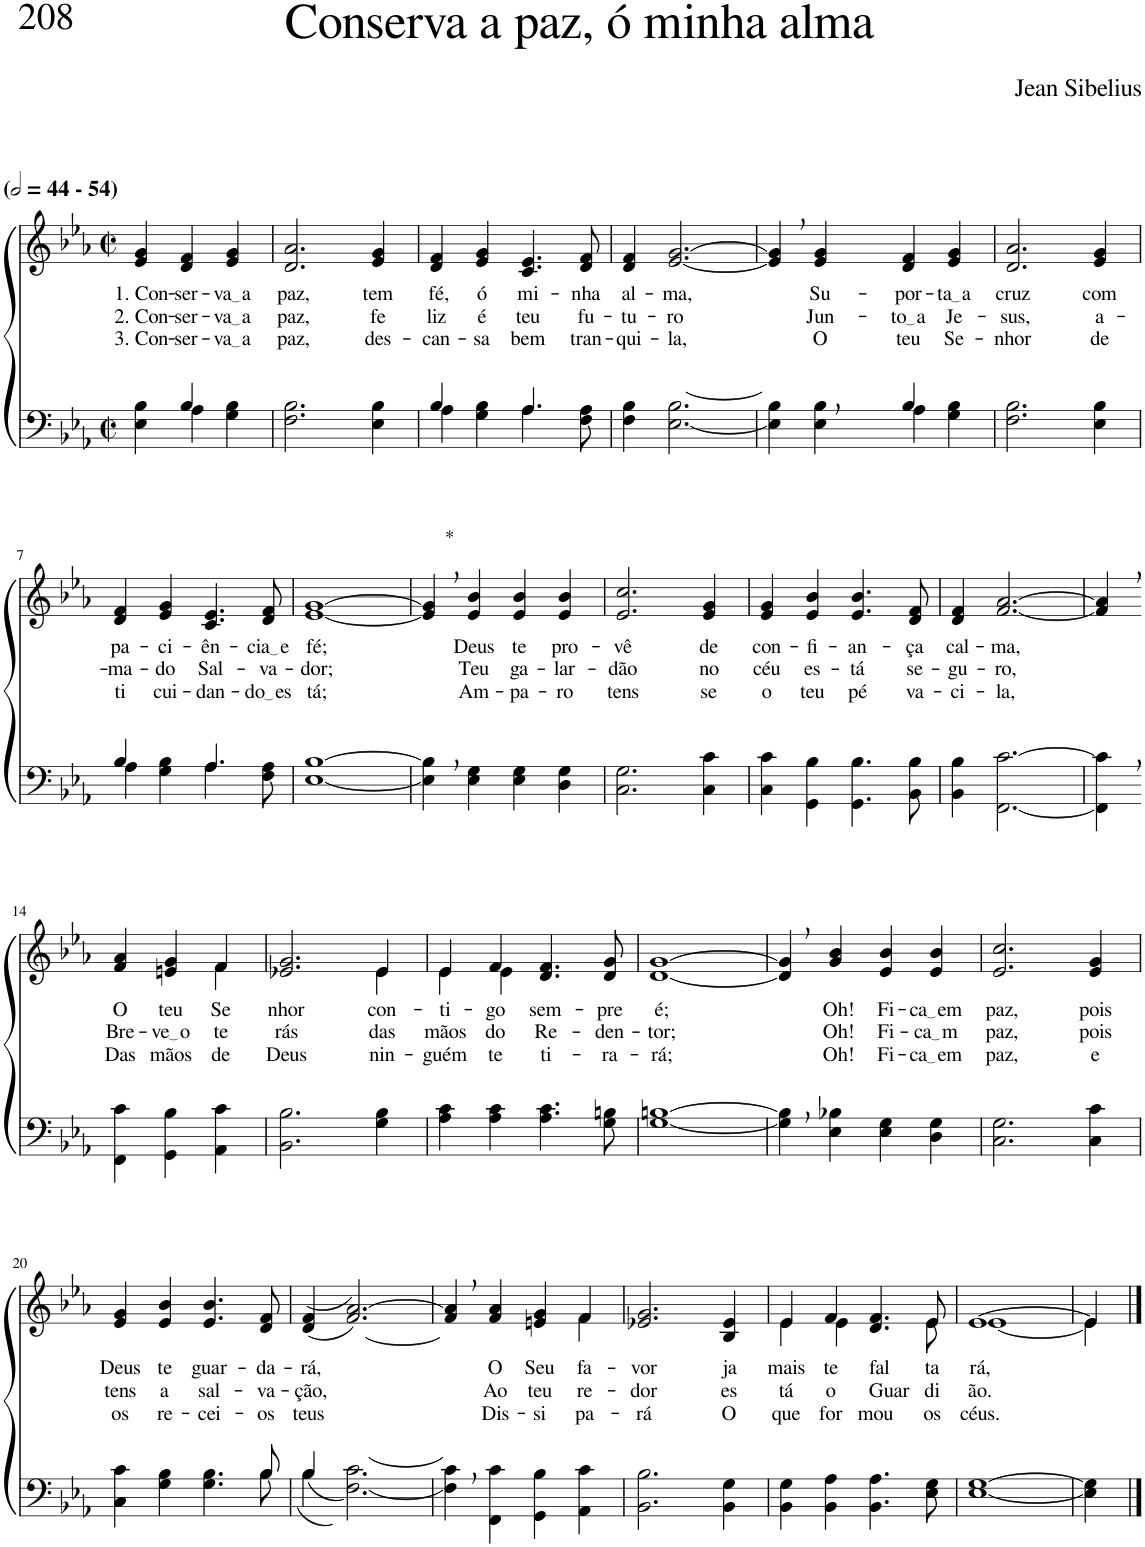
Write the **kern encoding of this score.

**kern	**kern	**text	**text	**text
*part2	*part1	*part1	*part1	*part1
*staff2	*staff1	*staff1	*staff1	*staff1
*I"Parte III e IV	*I"Parte I e II	*	*	*
*clefF4	*clefG2	*	*	*
*Trd-1c-2	*Trd-1c-2	*	*	*
*k[b-e-a-]	*k[b-e-a-]	*	*	*
*M2/2	*M2/2	*	*	*
*met(c|)	*met(c|)	*	*	*
*MM88	*MM88	*	*	*
=1	=1	=1	=1	=1
*^	*	*	*	*
!	!	!LO:TX:a:B:t=(	!	!	!
!	!	!LO:TX:a:B:t=- 54)	!	!	!
!	!	!	!LO:LY:b	!LO:LY:b	!LO:LY:b
4ryy	4E-\ 4B-\	4e-/ 4g/	1. Con-	2. Con-	3. Con-
!	!	!	!LO:LY:b	!LO:LY:b	!LO:LY:b
4B-/	4A-\	4d/ 4f/	-ser-	-ser-	-ser-
!	!	!	!LO:LY:b	!LO:LY:b	!LO:LY:b
4ryy	4G\ 4B-\	4e-/ 4g/	va a	va a	va a
=2	=2	=2	=2	=2	=2
!	!	!	!LO:LY:b	!LO:LY:b	!LO:LY:b
*v	*v	*	*	*	*
2.F\ 2.B-\	2.d/ 2.a-/	paz,	paz,	paz,
!	!	!LO:LY:b	!LO:LY:b	!LO:LY:b
4E-\ 4B-\	4e-/ 4g/	tem	fe	des-
=3	=3	=3	=3	=3
*^	*	*	*	*
!	!	!	!LO:LY:b	!LO:LY:b	!LO:LY:b
4B-/	4A-\	4d/ 4f/	fé,	liz	-can-
!	!	!	!LO:LY:b	!LO:LY:b	!LO:LY:b
4ryy	4G\ 4B-\	4e-/ 4g/	ó	é	-sa
!	!	!	!LO:LY:b	!LO:LY:b	!LO:LY:b
4.A-/	4.A-\	4.c/ 4.e-/	mi-	teu	bem
!	!	!	!LO:LY:b	!LO:LY:b	!LO:LY:b
8ryy	8F\ 8A-\	8d/ 8f/	-nha	fu-	tran-
=4	=4	=4	=4	=4	=4
!	!	!	!LO:LY:b	!LO:LY:b	!LO:LY:b
*v	*v	*	*	*	*
4F\ 4B-\	4d/ 4f/	al-	-tu-	-qui-
!	!	!LO:LY:b	!LO:LY:b	!LO:LY:b
[2.E-\ [2.B-\	[2.e-/ [2.g/	-ma,	-ro	-la,
=5	=5	=5	=5	=5
*^	*	*	*	*
2ryy	4E-\] 4B-\]	4e-/], 4g/],	.	.	.
!	!	!	!LO:LY:b	!LO:LY:b	!LO:LY:b
.	4E-\ 4B-\	4e-/ 4g/	Su-	Jun-	O
!	!	!	!LO:LY:b	!LO:LY:b	!LO:LY:b
4B-/	4A-\	4d/ 4f/	-por-	to a	teu
!	!	!	!LO:LY:b	!LO:LY:b	!LO:LY:b
4ryy	4G\ 4B-\	4e-/ 4g/	ta a	Je-	Se-
=6	=6	=6	=6	=6	=6
!	!	!	!LO:LY:b	!LO:LY:b	!LO:LY:b
*v	*v	*	*	*	*
2.F\ 2.B-\	2.d/ 2.a-/	cruz	-sus,	-nhor
!	!	!LO:LY:b	!LO:LY:b	!LO:LY:b
4E-\ 4B-\	4e-/ 4g/	com	a-	de
!!LO:LB:g=z
=7	=7	=7	=7	=7
*^	*	*	*	*
!	!	!	!LO:LY:b	!LO:LY:b	!LO:LY:b
4B-/	4A-\	4d/ 4f/	pa-	-ma-	ti
!	!	!	!LO:LY:b	!LO:LY:b	!LO:LY:b
4ryy	4G\ 4B-\	4e-/ 4g/	-ci-	-do	cui-
!	!	!	!LO:LY:b	!LO:LY:b	!LO:LY:b
4.A-/	4.A-\	4.c/ 4.e-/	-ên-	Sal-	-dan-
!	!	!	!LO:LY:b	!LO:LY:b	!LO:LY:b
8ryy	8F\ 8A-\	8d/ 8f/	cia e	-va-	do es
=8	=8	=8	=8	=8	=8
!	!	!	!LO:LY:b	!LO:LY:b	!LO:LY:b
*v	*v	*	*	*	*
[1E- [1B-	[1e- [1g	fé;	-dor;	tá;
=9	=9	=9	=9	=9
!	!LO:TX:a:t=*	!	!	!
4E-\], 4B-\],	4e-/], 4g/],	.	.	.
!	!	!LO:LY:b	!LO:LY:b	!LO:LY:b
4E-\ 4G\	4e-/ 4b-/	Deus	Teu	Am-
!	!	!LO:LY:b	!LO:LY:b	!LO:LY:b
4E-\ 4G\	4e-/ 4b-/	te	ga-	-pa-
!	!	!LO:LY:b	!LO:LY:b	!LO:LY:b
4D\ 4G\	4e-/ 4b-/	pro-	-lar-	-ro
=10	=10	=10	=10	=10
!	!	!LO:LY:b	!LO:LY:b	!LO:LY:b
2.C\ 2.G\	2.e-/ 2.cc/	-vê	-dão	tens
!	!	!LO:LY:b	!LO:LY:b	!LO:LY:b
4C\ 4c\	4e-/ 4g/	de	no	se
=11	=11	=11	=11	=11
!	!	!LO:LY:b	!LO:LY:b	!LO:LY:b
4C\ 4c\	4e-/ 4g/	con-	céu	o
!	!	!LO:LY:b	!LO:LY:b	!LO:LY:b
4GG\ 4B-\	4e-/ 4b-/	-fi-	es-	teu
!	!	!LO:LY:b	!LO:LY:b	!LO:LY:b
4.GG\ 4.B-\	4.e-/ 4.b-/	-an-	-tá	pé
!	!	!LO:LY:b	!LO:LY:b	!LO:LY:b
8BB-\ 8B-\	8d/ 8f/	-ça	se-	va-
=12	=12	=12	=12	=12
!	!	!LO:LY:b	!LO:LY:b	!LO:LY:b
4BB-\ 4B-\	4d/ 4f/	cal-	-gu-	-ci-
!	!	!LO:LY:b	!LO:LY:b	!LO:LY:b
[2.FF\ [2.c\	[2.f/ [2.a-/	-ma,	-ro,	-la,
=13	=13	=13	=13	=13
4FF\], 4c\],	4f/], 4a-/],	.	.	.
!!LO:LB:g=z
=14-	=14-	=14-	=14-	=14-
!	!	!LO:LY:b	!LO:LY:b	!LO:LY:b
*	*^	*	*	*
4FF\ 4c\	4f/ 4a-/	2ryy	O	Bre-	Das
!	!	!	!LO:LY:b	!LO:LY:b	!LO:LY:b
4GG\ 4B-\	4en/ 4g/	.	teu	ve o	mãos
!	!	!	!LO:LY:b	!LO:LY:b	!LO:LY:b
4AA-\ 4c\	4f/	4f\	Se-	te-	de
=15	=15	=15	=15	=15	=15
!	!	!	!LO:LY:b	!LO:LY:b	!LO:LY:b
2.BB-\ 2.B-\	2.e-X/ 2.g/	2.ryy	-nhor	-rás	Deus
!	!	!	!LO:LY:b	!LO:LY:b	!LO:LY:b
4G\ 4B-\	4e-/	4e-\	con-	das	nin-
=16	=16	=16	=16	=16	=16
!	!	!	!LO:LY:b	!LO:LY:b	!LO:LY:b
4A-\ 4c\	4e-/	4e-\	-ti-	mãos	-guém
!	!	!	!LO:LY:b	!LO:LY:b	!LO:LY:b
4A-\ 4c\	4f/	4e-\	-go	do	te
!	!	!	!LO:LY:b	!LO:LY:b	!LO:LY:b
4.A-\ 4.c\	4.d/ 4.f/	2ryy	sem-	Re-	ti-
!	!	!	!LO:LY:b	!LO:LY:b	!LO:LY:b
8G\ 8Bn\	8d/ 8g/	.	-pre	-den-	-ra-
*	*v	*v	*	*	*
=17	=17	=17	=17	=17
!	!	!LO:LY:b	!LO:LY:b	!LO:LY:b
[1G [1Bn	[1d [1g	é;	-tor;	-rá;
=18	=18	=18	=18	=18
4G\], 4B\],	4d/], 4g/],	.	.	.
!	!	!LO:LY:b	!LO:LY:b	!LO:LY:b
4E-\ 4B-X\	4g/ 4b-/	Oh!	Oh!	Oh!
!	!	!LO:LY:b	!LO:LY:b	!LO:LY:b
4E-\ 4G\	4e-/ 4b-/	Fi-	Fi-	Fi-
!	!	!LO:LY:b	!LO:LY:b	!LO:LY:b
4D\ 4G\	4e-/ 4b-/	ca em	ca m	ca em
=19	=19	=19	=19	=19
!	!	!LO:LY:b	!LO:LY:b	!LO:LY:b
2.C\ 2.G\	2.e-/ 2.cc/	paz,	paz,	paz,
!	!	!LO:LY:b	!LO:LY:b	!LO:LY:b
4C\ 4c\	4e-/ 4g/	pois	pois	e
!!LO:LB:g=z
=20	=20	=20	=20	=20
*^	*	*	*	*
!	!	!	!LO:LY:b	!LO:LY:b	!LO:LY:b
2..ryy	4C\ 4c\	4e-/ 4g/	Deus	tens	os
!	!	!	!LO:LY:b	!LO:LY:b	!LO:LY:b
.	4G\ 4B-\	4e-/ 4b-/	te	a	re-
!	!	!	!LO:LY:b	!LO:LY:b	!LO:LY:b
.	4.G\ 4.B-\	4.e-/ 4.b-/	guar-	sal-	-cei-
!	!	!	!LO:LY:b	!LO:LY:b	!LO:LY:b
8B-/	8B-\	8d/ 8f/	-da-	-va-	-os
=21	=21	=21	=21	=21	=21
!	!	!	!LO:LY:b	!LO:LY:b	!LO:LY:b
((4B-/	4B-\	((4d/ 4f/	-rá,	-ção,	teus
2.ryy	[2.F\ [2.c\))	[2.f/ [2.a-/))	.	.	.
*v	*v	*	*	*	*
=22	=22	=22	=22	=22
*	*^	*	*	*
4F\], 4c\],	4f/], 4a-/],	2.ryy	.	.	.
!	!	!	!LO:LY:b	!LO:LY:b	!LO:LY:b
4FF\ 4c\	4f/ 4a-/	.	O	Ao	Dis-
!	!	!	!LO:LY:b	!LO:LY:b	!LO:LY:b
4GG\ 4B-\	4en/ 4g/	.	Seu	teu	-si-
!	!	!	!LO:LY:b	!LO:LY:b	!LO:LY:b
4AA-\ 4c\	4f/	4f\	fa-	re-	-pa-
=23	=23	=23	=23	=23	=23
!	!	!	!LO:LY:b	!LO:LY:b	!LO:LY:b
*	*v	*v	*	*	*
2.BB-\ 2.B-\	2.e-X/ 2.g/	-vor	-dor	-rá
!	!	!LO:LY:b	!LO:LY:b	!LO:LY:b
4BB-\ 4G\	4B-/ 4e-/	ja-	es-	O
=24	=24	=24	=24	=24
*	*^	*	*	*
!	!	!	!LO:LY:b	!LO:LY:b	!LO:LY:b
4BB-\ 4G\	4e-/	4e-\	-mais	-tá	que
!	!	!	!LO:LY:b	!LO:LY:b	!LO:LY:b
4BB-\ 4A-\	4f/	4e-\	te	o	for-
!	!	!	!LO:LY:b	!LO:LY:b	!LO:LY:b
4.BB-\ 4.A-\	4.d/ 4.f/	4.ryy	fal-	Guar-	-mou
!	!	!	!LO:LY:b	!LO:LY:b	!LO:LY:b
8E-\ 8G\	8e-/	8e-\	-ta-	-di-	os
=25	=25	=25	=25	=25	=25
!	!	!	!LO:LY:b	!LO:LY:b	!LO:LY:b
[1E- [1G	[1e-	[1e-	-rá,	-ão.	céus.
=26	=26	=26	=26	=26	=26
4E-\] 4G\]	4e-/]	4e-\]	.	.	.
*	*v	*v	*	*	*
==	==	==	==	==
*-	*-	*-	*-	*-
